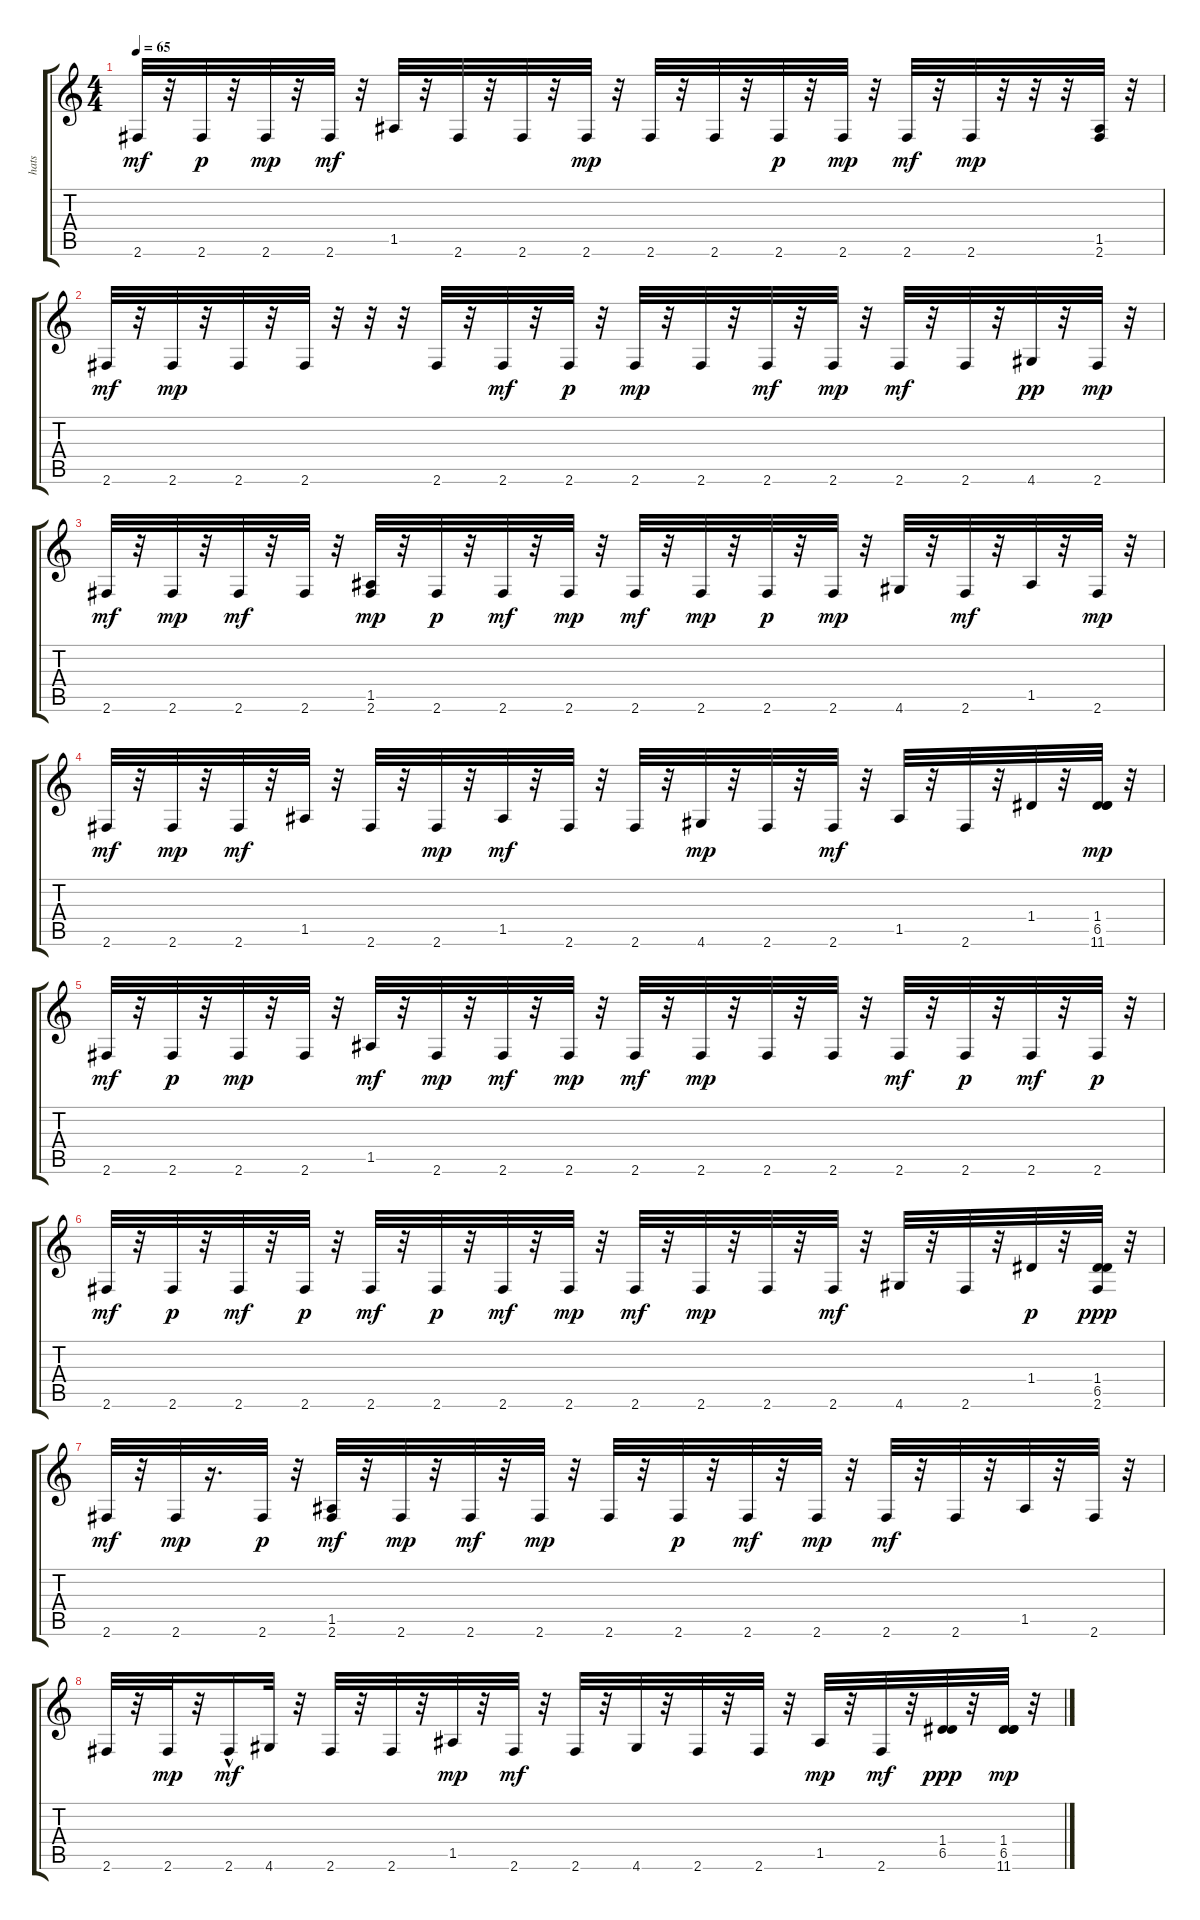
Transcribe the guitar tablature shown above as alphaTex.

\track ("hats" "hats") {instrument distortionguitar}
\staff {score tabs}
\tuning (E4 B3 G3 D3 A2 E2) {hide}
\ts (4 4)
\tempo 65
\clef g2
\ks c
2.6.32{dy mf} r.32 2.6.32{dy p} r.32 2.6.32{dy mp} r.32 2.6.32{dy mf} r.32 1.5.32 r.32 2.6.32 r.32 2.6.32 r.32 2.6.32{dy mp} r.32 2.6.32 r.32 2.6.32 r.32 2.6.32{dy p} r.32 2.6.32{dy mp} r.32 2.6.32{dy mf} r.32 2.6.32{dy mp} r.32 r.32 r.32 (1.5 2.6).32 r.32 |
2.6.32{dy mf} r.32 2.6.32{dy mp} r.32 2.6.32 r.32 2.6.32 r.32 r.32 r.32 2.6.32 r.32 2.6.32{dy mf} r.32 2.6.32{dy p} r.32 2.6.32{dy mp} r.32 2.6.32 r.32 2.6.32{dy mf} r.32 2.6.32{dy mp} r.32 2.6.32{dy mf} r.32 2.6.32 r.32 4.6.32{dy pp} r.32 2.6.32{dy mp} r.32 |
2.6.32{dy mf} r.32 2.6.32{dy mp} r.32 2.6.32{dy mf} r.32 2.6.32 r.32 (1.5 2.6).32{dy mp} r.32 2.6.32{dy p} r.32 2.6.32{dy mf} r.32 2.6.32{dy mp} r.32 2.6.32{dy mf} r.32 2.6.32{dy mp} r.32 2.6.32{dy p} r.32 2.6.32{dy mp} r.32 4.6.32 r.32 2.6.32{dy mf} r.32 1.5.32 r.32 2.6.32{dy mp} r.32 |
2.6.32{dy mf} r.32 2.6.32{dy mp} r.32 2.6.32{dy mf} r.32 1.5.32 r.32 2.6.32 r.32 2.6.32{dy mp} r.32 1.5.32{dy mf} r.32 2.6.32 r.32 2.6.32 r.32 4.6.32{dy mp} r.32 2.6.32 r.32 2.6.32{dy mf} r.32 1.5.32 r.32 2.6.32 r.32 1.4.32 r.32 (1.4 6.5 11.6).32{dy mp} r.32 |
2.6.32{dy mf} r.32 2.6.32{dy p} r.32 2.6.32{dy mp} r.32 2.6.32 r.32 1.5.32{dy mf} r.32 2.6.32{dy mp} r.32 2.6.32{dy mf} r.32 2.6.32{dy mp} r.32 2.6.32{dy mf} r.32 2.6.32{dy mp} r.32 2.6.32 r.32 2.6.32 r.32 2.6.32{dy mf} r.32 2.6.32{dy p} r.32 2.6.32{dy mf} r.32 2.6.32{dy p} r.32 |
2.6.32{dy mf} r.32 2.6.32{dy p} r.32 2.6.32{dy mf} r.32 2.6.32{dy p} r.32 2.6.32{dy mf} r.32 2.6.32{dy p} r.32 2.6.32{dy mf} r.32 2.6.32{dy mp} r.32 2.6.32{dy mf} r.32 2.6.32{dy mp} r.32 2.6.32 r.32 2.6.32{dy mf} r.32 4.6.32 r.32 2.6.32 r.32 1.4.32{dy p} r.32 (1.4 6.5 2.6).32{dy ppp} r.32 |
2.6.32{dy mf} r.32 2.6.32{dy mp} r.16{d} 2.6.32{dy p} r.32 (1.5 2.6).32{dy mf} r.32 2.6.32{dy mp} r.32 2.6.32{dy mf} r.32 2.6.32{dy mp} r.32 2.6.32 r.32 2.6.32{dy p} r.32 2.6.32{dy mf} r.32 2.6.32{dy mp} r.32 2.6.32{dy mf} r.32 2.6.32 r.32 1.5.32 r.32 2.6.32 r.32 |
2.6.32 r.32 2.6.32{dy mp} r.32 2.6{hac}.16{dy mf} 4.6.32 r.32 2.6.32 r.32 2.6.32 r.32 1.5.32{dy mp} r.32 2.6.32{dy mf} r.32 2.6.32 r.32 4.6.32 r.32 2.6.32 r.32 2.6.32 r.32 1.5.32{dy mp} r.32 2.6.32{dy mf} r.32 (1.4 6.5).32{dy ppp} r.32 (1.4 6.5 11.6).32{dy mp} r.32
